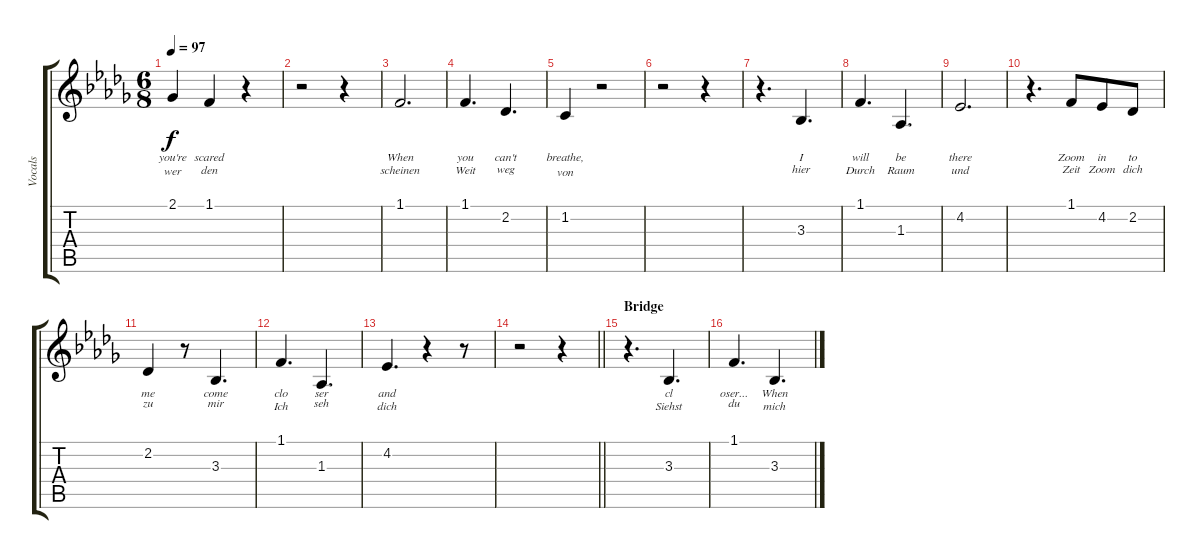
\track ("Vocals" "Vocals") {instrument lead2sawtooth}
\staff {score tabs}
\tuning (E4 B3 G3 D3 A2 E2) {hide}
\ts (6 8)
\tempo 97
\clef g2
\ks db
2.1.4{lyrics (0 "you're") lyrics (1 "wer") lyrics (2 "") lyrics (3 "") lyrics (4 "") dy f} 1.1.4{lyrics (0 "scared") lyrics (1 "den") lyrics (2 "") lyrics (3 "") lyrics (4 "")} r.4 |
r.2 r.4 |
1.1.2{d lyrics (0 "When") lyrics (1 "scheinen") lyrics (2 "") lyrics (3 "") lyrics (4 "")} |
1.1.4{d lyrics (0 "you") lyrics (1 "Weit") lyrics (2 "") lyrics (3 "") lyrics (4 "")} 2.2.4{d lyrics (0 "can't") lyrics (1 "weg") lyrics (2 "") lyrics (3 "") lyrics (4 "")} |
1.2.4{lyrics (0 "breathe,") lyrics (1 "von") lyrics (2 "") lyrics (3 "") lyrics (4 "")} r.2 |
r.2 r.4 |
r.4{d} 3.3.4{d lyrics (0 "I") lyrics (1 "hier") lyrics (2 "") lyrics (3 "") lyrics (4 "")} |
1.1.4{d lyrics (0 "will") lyrics (1 "Durch") lyrics (2 "") lyrics (3 "") lyrics (4 "")} 1.3.4{d lyrics (0 "be") lyrics (1 "Raum") lyrics (2 "") lyrics (3 "") lyrics (4 "")} |
4.2.2{d lyrics (0 "there") lyrics (1 "und") lyrics (2 "") lyrics (3 "") lyrics (4 "")} |
r.4{d} 1.1.8{lyrics (0 "Zoom") lyrics (1 "Zeit") lyrics (2 "") lyrics (3 "") lyrics (4 "")} 4.2.8{lyrics (0 "in") lyrics (1 "Zoom") lyrics (2 "") lyrics (3 "") lyrics (4 "")} 2.2.8{lyrics (0 "to") lyrics (1 "dich") lyrics (2 "") lyrics (3 "") lyrics (4 "")} |
2.2.4{lyrics (0 "me") lyrics (1 "zu") lyrics (2 "") lyrics (3 "") lyrics (4 "")} r.8 3.3.4{d lyrics (0 "come") lyrics (1 "mir") lyrics (2 "") lyrics (3 "") lyrics (4 "")} |
1.1.4{d lyrics (0 "clo") lyrics (1 "Ich") lyrics (2 "") lyrics (3 "") lyrics (4 "")} 1.3.4{d lyrics (0 "ser") lyrics (1 "seh") lyrics (2 "") lyrics (3 "") lyrics (4 "")} |
4.2.4{d lyrics (0 "and") lyrics (1 "dich") lyrics (2 "") lyrics (3 "") lyrics (4 "")} r.4 r.8 |
\barLineRight lightlight
r.2 r.4 |
\section ("" "Bridge")
r.4{d} 3.3.4{d lyrics (0 "cl") lyrics (1 "Siehst") lyrics (2 "") lyrics (3 "") lyrics (4 "")} |
1.1.4{d lyrics (0 "oser...") lyrics (1 "du") lyrics (2 "") lyrics (3 "") lyrics (4 "")} 3.3.4{d lyrics (0 "When") lyrics (1 "mich") lyrics (2 "") lyrics (3 "") lyrics (4 "")}
